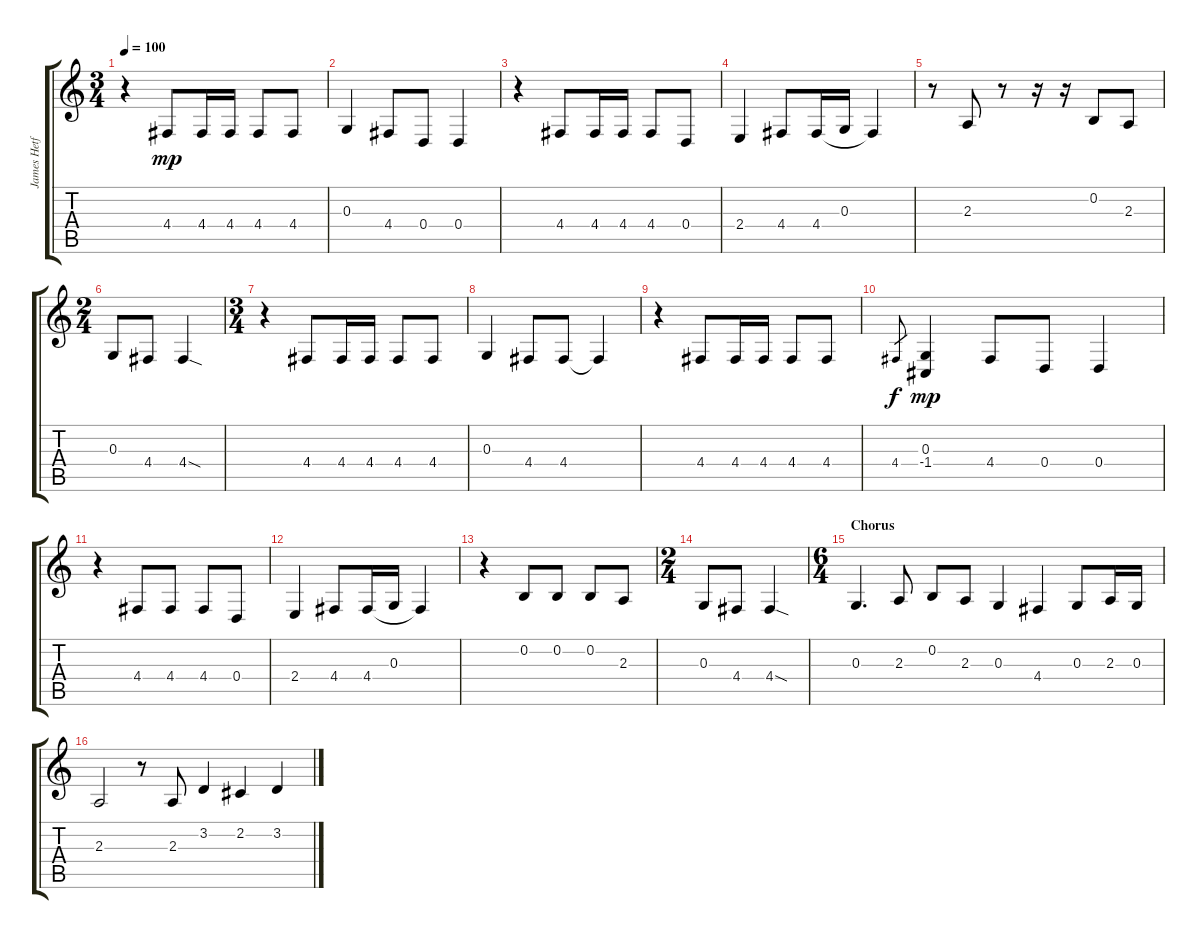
\track ("James Hetfield (voice)" "James Hetf") {instrument choiraahs}
\staff {score tabs}
\tuning (E4 B3 G3 D3 A2 E2) {hide}
\ts (3 4)
\tempo 100
\clef g2
\ks c
r.4{dy mp} 4.4.8 4.4.16 4.4.16 4.4.8 4.4.8 |
0.3.4 4.4.8 0.4.8 0.4.4 |
r.4 4.4.8 4.4.16 4.4.16 4.4.8 0.4.8 |
2.4.4 4.4.8 4.4.16 0.3.16 4.4{t}.4 |
r.8 2.3.8 r.8 r.16 r.16 0.2.8 2.3.8 |
\ts (2 4)
0.3.8 4.4.8 4.4{sod}.4 |
\ts (3 4)
r.4 4.4.8 4.4.16 4.4.16 4.4.8 4.4.8 |
0.3.4 4.4.8 4.4.8 4.4{t}.4 |
r.4 4.4.8 4.4.16 4.4.16 4.4.8 4.4.8 |
4.4.8{gr dy f} (0.3 -1.4).4{dy mp} 4.4.8 0.4.8 0.4.4 |
r.4 4.4.8 4.4.8 4.4.8 0.4.8 |
2.4.4 4.4.8 4.4.16 0.3.16 4.4{t}.4 |
r.4 0.2.8 0.2.8 0.2.8 2.3.8 |
\ts (2 4)
0.3.8 4.4.8 4.4{sod}.4 |
\ts (6 4)
\section ("" "Chorus")
0.3.4{d} 2.3.8 0.2.8 2.3.8 0.3.4 4.4.4 0.3.8 2.3.16 0.3.16 |
2.3.2 r.8 2.3.8 3.2.4 2.2.4 3.2.4
